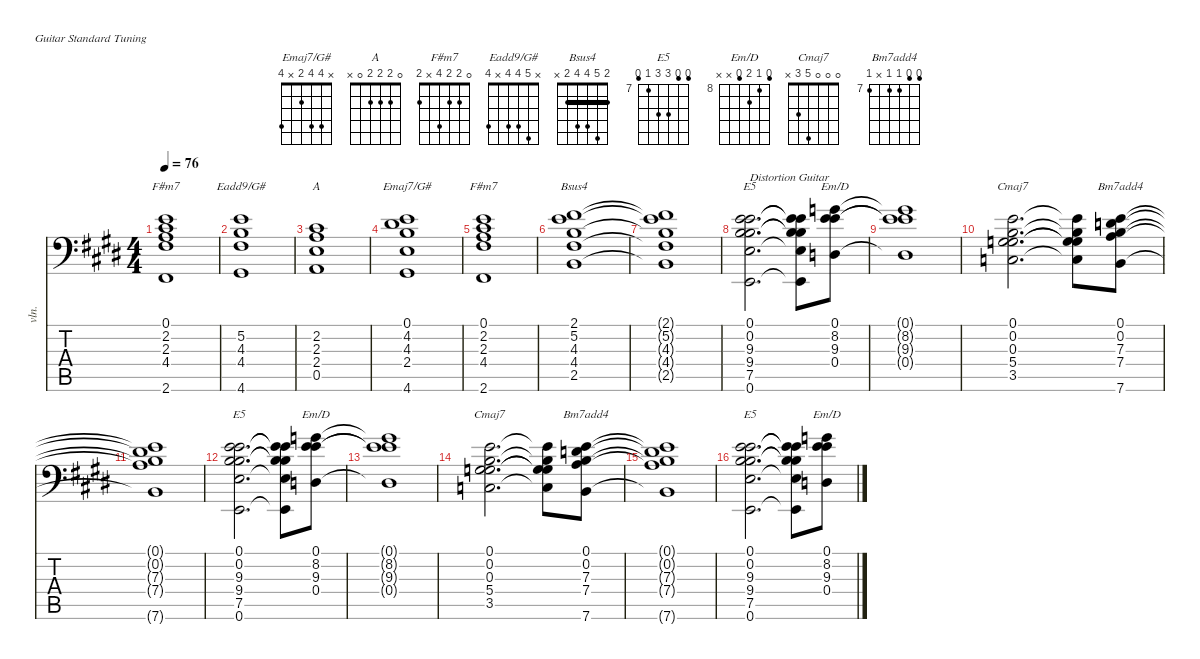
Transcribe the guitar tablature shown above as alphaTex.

\defaultSystemsLayout 4
\hideDynamics
\bracketExtendMode nobrackets
\otherSystemsTrackNameOrientation horizontal
\track ("Synthesizer" "vln.") {instrument synthstrings1}
\staff {score tabs}
\tuning (E4 B3 G3 D3 A2 E2)
\chord ("Emaj7/G#" x 4 4 2 x 4)
\chord ("A" 0 2 2 2 0 x)
\chord ("F#m7" 0 2 2 4 x 2)
\chord ("Eadd9/G#" x 5 4 4 x 4)
\chord ("Bsus4" 2 5 4 4 2 x) {barre 2}
\chord ("E5" 6 6 9 9 7 6) {firstfret 7}
\chord ("Em/D" 7 8 9 7 x x) {firstfret 8}
\chord ("Cmaj7" 0 0 0 5 3 x)
\chord ("Bm7add4" 6 6 7 7 x 7) {firstfret 7}
\ts (4 4)
\tempo 76
\clef f4
\ks c#minor
(0.1{acc forcenatural} 2.2{acc #} 2.3{acc forcenatural} 4.4{acc #} 2.6{acc #}).1{ch "F#m7" dy f beam Down} |
(5.2{acc forcenatural} 4.3{acc forcenatural} 4.4{acc #} 4.6{acc #}).1{ch "Eadd9/G#" beam Down} |
(2.2{acc #} 2.3{acc forcenatural} 2.4{acc forcenatural} 0.5{acc forcenatural}).1{ch "A" beam Down} |
(0.1{acc forcenatural} 4.2{acc #} 4.3{acc forcenatural} 2.4{acc forcenatural} 4.6{acc #}).1{ch "Emaj7/G#" beam Down} |
(0.1{acc forcenatural} 2.2{acc #} 2.3{acc forcenatural} 4.4{acc #} 2.6{acc #}).1{ch "F#m7" beam Down} |
(2.1{acc #} 5.2{acc forcenatural} 4.3{acc forcenatural} 4.4{acc #} 2.5{acc forcenatural}).1{ch "Bsus4" beam Down} |
(2.1{t acc #} 5.2{t acc forcenatural} 4.3{t acc forcenatural} 4.4{t acc #} 2.5{t acc forcenatural}).1{beam Down} |
(0.1{acc forcenatural} 0.2{acc forcenatural} 9.3{acc forcenatural} 9.4{acc forcenatural} 7.5{acc forcenatural} 0.6{acc forcenatural}).2{d ch "E5" txt "Distortion Guitar" instrument distortionguitar beam Down} (0.1{t acc forcenatural} 0.2{t acc forcenatural} 9.3{t acc forcenatural} 9.4{t acc forcenatural} 7.5{t acc forcenatural} 0.6{t acc forcenatural}).8{beam Down} (0.1{acc forcenatural} 8.2{acc forcenatural} 9.3{acc forcenatural} 0.4{acc forcenatural}).8{ch "Em/D" beam Down} |
(0.1{t acc forcenatural} 8.2{t acc forcenatural} 9.3{t acc forcenatural} 0.4{t acc forcenatural}).1{beam Down} |
(0.1{acc forcenatural} 0.2{acc forcenatural} 0.3{acc forcenatural} 5.4{acc forcenatural} 3.5{acc forcenatural}).2{d ch "Cmaj7" beam Down} (0.1{t acc forcenatural} 0.2{t acc forcenatural} 0.3{t acc forcenatural} 5.4{t acc forcenatural} 3.5{t acc forcenatural}).8{beam Down} (0.1{acc forcenatural} 0.2{acc forcenatural} 7.3{acc forcenatural} 7.4{acc forcenatural} 7.6{acc forcenatural}).8{ch "Bm7add4" beam Down} |
(0.1{t acc forcenatural} 0.2{t acc forcenatural} 7.3{t acc forcenatural} 7.4{t acc forcenatural} 7.6{t acc forcenatural}).1{beam Down} |
(0.1{acc forcenatural} 0.2{acc forcenatural} 9.3{acc forcenatural} 9.4{acc forcenatural} 7.5{acc forcenatural} 0.6{acc forcenatural}).2{d ch "E5" beam Down} (0.1{t acc forcenatural} 0.2{t acc forcenatural} 9.3{t acc forcenatural} 9.4{t acc forcenatural} 7.5{t acc forcenatural} 0.6{t acc forcenatural}).8{beam Down} (0.1{acc forcenatural} 8.2{acc forcenatural} 9.3{acc forcenatural} 0.4{acc forcenatural}).8{ch "Em/D" beam Down} |
(0.1{t acc forcenatural} 8.2{t acc forcenatural} 9.3{t acc forcenatural} 0.4{t acc forcenatural}).1{beam Down} |
(0.1{acc forcenatural} 0.2{acc forcenatural} 0.3{acc forcenatural} 5.4{acc forcenatural} 3.5{acc forcenatural}).2{d ch "Cmaj7" beam Down} (0.1{t acc forcenatural} 0.2{t acc forcenatural} 0.3{t acc forcenatural} 5.4{t acc forcenatural} 3.5{t acc forcenatural}).8{beam Down} (0.1{acc forcenatural} 0.2{acc forcenatural} 7.3{acc forcenatural} 7.4{acc forcenatural} 7.6{acc forcenatural}).8{ch "Bm7add4" beam Down} |
(0.1{t acc forcenatural} 0.2{t acc forcenatural} 7.3{t acc forcenatural} 7.4{t acc forcenatural} 7.6{t acc forcenatural}).1{beam Down} |
(0.1{acc forcenatural} 0.2{acc forcenatural} 9.3{acc forcenatural} 9.4{acc forcenatural} 7.5{acc forcenatural} 0.6{acc forcenatural}).2{d ch "E5" beam Down} (0.1{t acc forcenatural} 0.2{t acc forcenatural} 9.3{t acc forcenatural} 9.4{t acc forcenatural} 7.5{t acc forcenatural} 0.6{t acc forcenatural}).8{beam Down} (0.1{acc forcenatural} 8.2{acc forcenatural} 9.3{acc forcenatural} 0.4{acc forcenatural}).8{ch "Em/D" beam Down}
